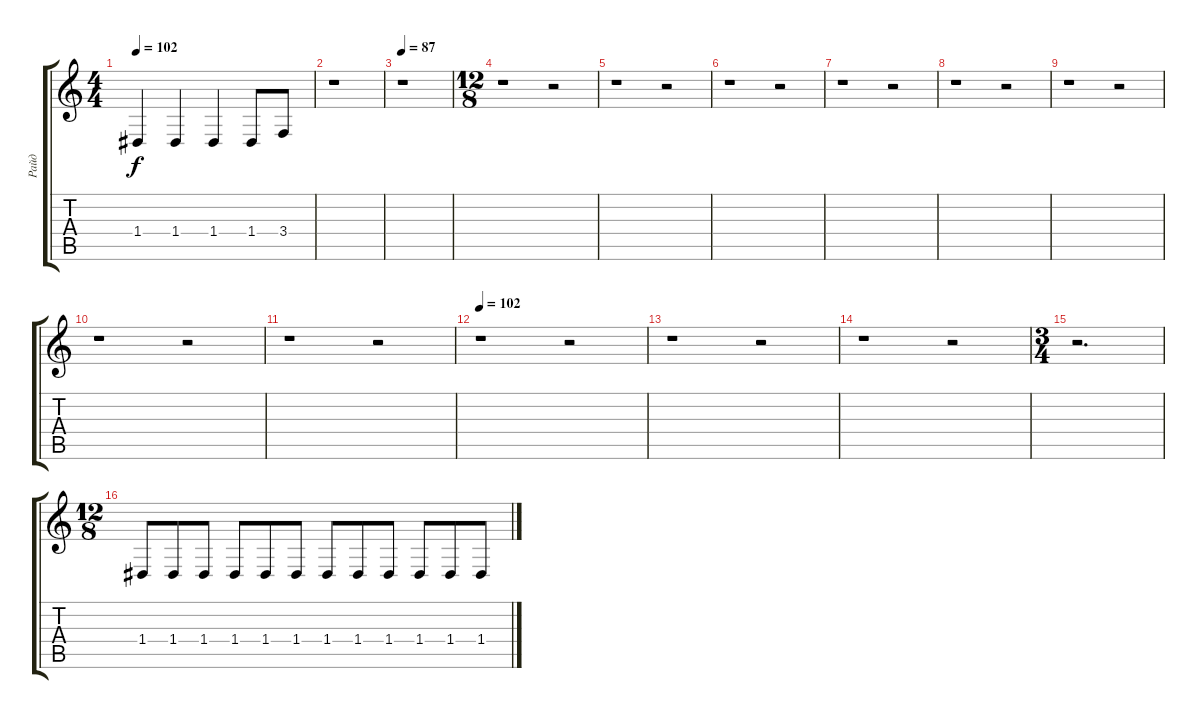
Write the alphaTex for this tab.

\track ("Райд" "Райд") {instrument acousticgrandpiano}
\staff {score tabs}
\tuning (E4 B3 G3 D3 A2 E2) {hide}
\ts (4 4)
\tempo 102
\clef g2
\ks c
1.4.4{dy f} 1.4.4 1.4.4 1.4.8 3.4.8 |
r.1 |
\tempo 87
r.1 |
\ts (12 8)
r.1 r.2 |
r.1 r.2 |
r.1 r.2 |
r.1 r.2 |
r.1 r.2 |
r.1 r.2 |
r.1 r.2 |
r.1 r.2 |
\tempo 102
r.1 r.2 |
r.1 r.2 |
r.1 r.2 |
\ts (3 4)
r.2{d} |
\ts (12 8)
1.4.8 1.4.8 1.4.8 1.4.8 1.4.8 1.4.8 1.4.8 1.4.8 1.4.8 1.4.8 1.4.8 1.4.8
